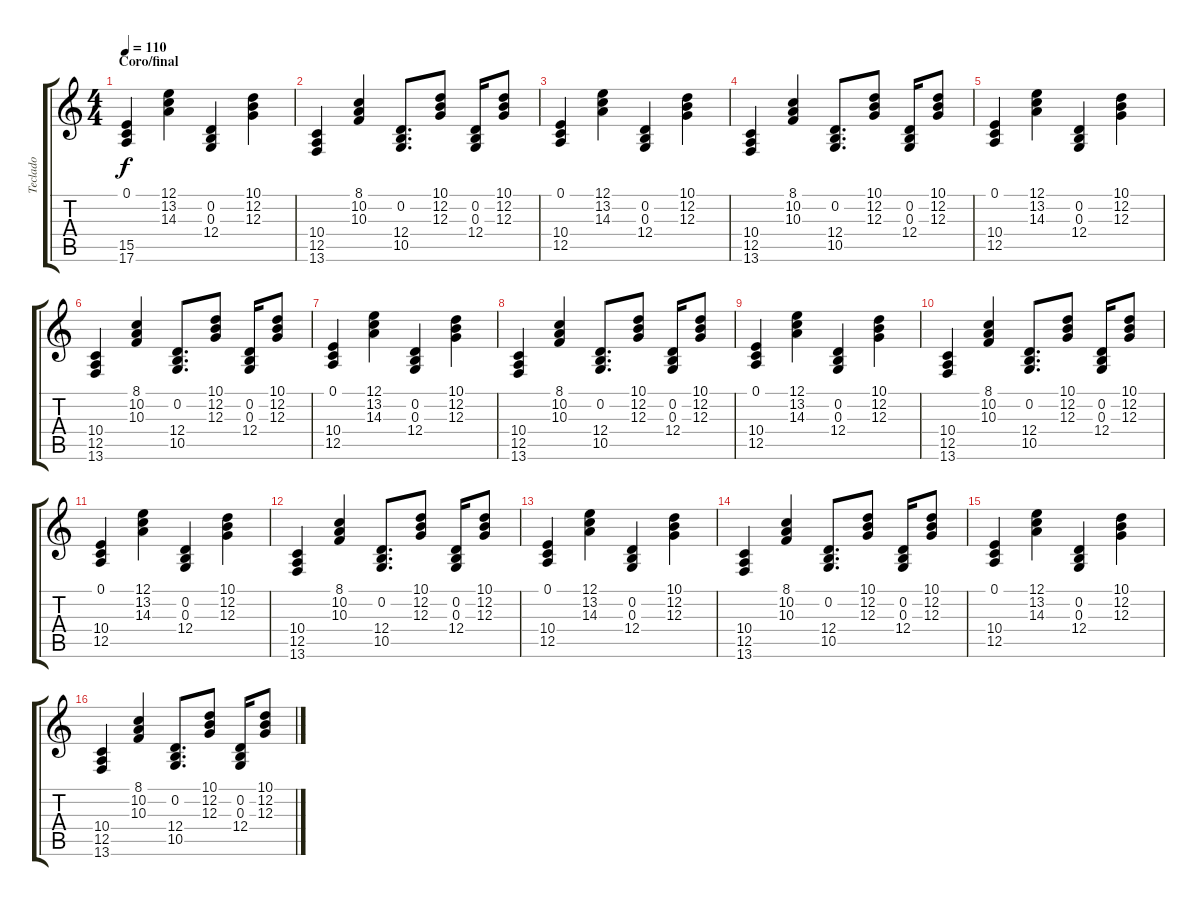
\track ("Teclado" "Teclado") {instrument electricpiano1}
\staff {score tabs}
\tuning (E4 B3 G3 D3 A2 E2) {hide}
\ts (4 4)
\section ("" "Coro/final")
\tempo 110
\clef g2
\ks c
(0.1 15.5 17.6).4{dy f volume 9 instrument electricpiano1} (12.1 13.2 14.3).4 (0.2 0.3 12.4).4 (10.1 12.2 12.3).4 |
(10.4 12.5 13.6).4 (8.1 10.2 10.3).4 (0.2 12.4 10.5).8{d} (10.1 12.2 12.3).8 (0.2 0.3 12.4).16 (10.1 12.2 12.3).8 |
(0.1 10.4 12.5).4{volume 9} (12.1 13.2 14.3).4 (0.2 0.3 12.4).4 (10.1 12.2 12.3).4 |
(10.4 12.5 13.6).4 (8.1 10.2 10.3).4 (0.2 12.4 10.5).8{d} (10.1 12.2 12.3).8 (0.2 0.3 12.4).16 (10.1 12.2 12.3).8 |
(0.1 10.4 12.5).4{volume 9} (12.1 13.2 14.3).4 (0.2 0.3 12.4).4 (10.1 12.2 12.3).4 |
(10.4 12.5 13.6).4 (8.1 10.2 10.3).4 (0.2 12.4 10.5).8{d} (10.1 12.2 12.3).8 (0.2 0.3 12.4).16 (10.1 12.2 12.3).8 |
(0.1 10.4 12.5).4{volume 9 instrument electricpiano1} (12.1 13.2 14.3).4 (0.2 0.3 12.4).4 (10.1 12.2 12.3).4 |
(10.4 12.5 13.6).4 (8.1 10.2 10.3).4 (0.2 12.4 10.5).8{d} (10.1 12.2 12.3).8 (0.2 0.3 12.4).16 (10.1 12.2 12.3).8 |
(0.1 10.4 12.5).4{volume 9} (12.1 13.2 14.3).4 (0.2 0.3 12.4).4 (10.1 12.2 12.3).4 |
(10.4 12.5 13.6).4 (8.1 10.2 10.3).4 (0.2 12.4 10.5).8{d} (10.1 12.2 12.3).8 (0.2 0.3 12.4).16 (10.1 12.2 12.3).8 |
(0.1 10.4 12.5).4{volume 9 instrument electricpiano1} (12.1 13.2 14.3).4 (0.2 0.3 12.4).4 (10.1 12.2 12.3).4 |
(10.4 12.5 13.6).4 (8.1 10.2 10.3).4 (0.2 12.4 10.5).8{d} (10.1 12.2 12.3).8 (0.2 0.3 12.4).16 (10.1 12.2 12.3).8 |
(0.1 10.4 12.5).4{volume 9} (12.1 13.2 14.3).4 (0.2 0.3 12.4).4 (10.1 12.2 12.3).4 |
(10.4 12.5 13.6).4 (8.1 10.2 10.3).4 (0.2 12.4 10.5).8{d} (10.1 12.2 12.3).8 (0.2 0.3 12.4).16 (10.1 12.2 12.3).8 |
(0.1 10.4 12.5).4{volume 9 instrument electricpiano1} (12.1 13.2 14.3).4 (0.2 0.3 12.4).4 (10.1 12.2 12.3).4 |
(10.4 12.5 13.6).4 (8.1 10.2 10.3).4 (0.2 12.4 10.5).8{d} (10.1 12.2 12.3).8 (0.2 0.3 12.4).16 (10.1 12.2 12.3).8
